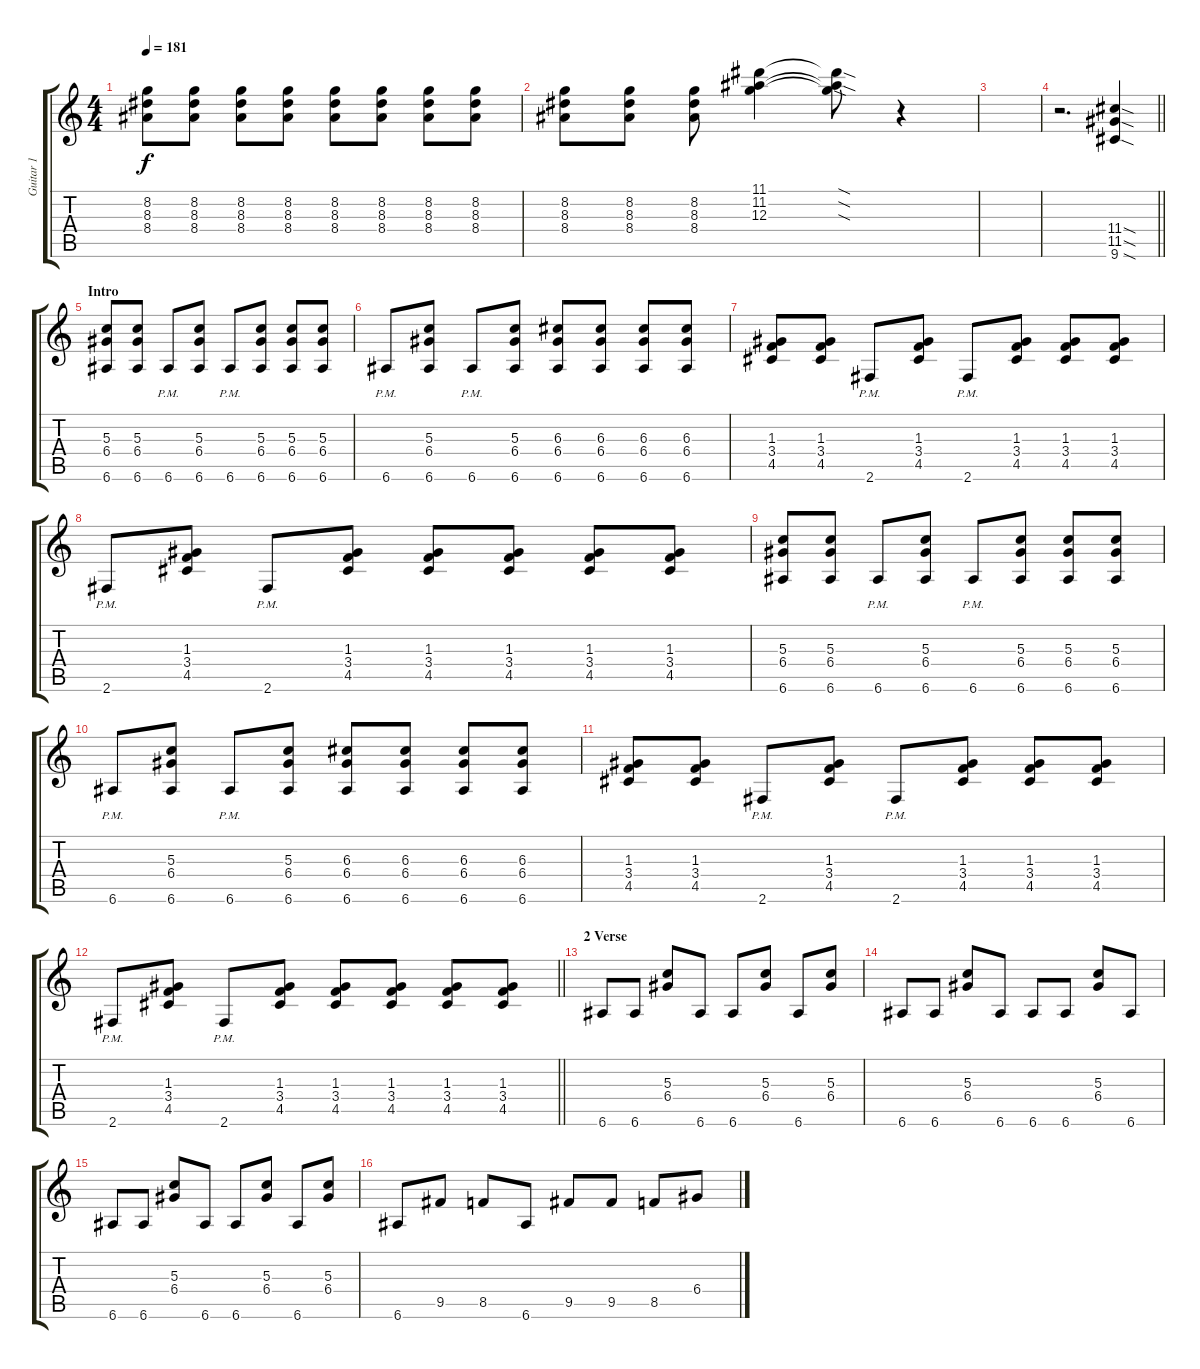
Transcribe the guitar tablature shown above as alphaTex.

\track ("Guitar 1" "Guitar 1") {instrument overdrivenguitar}
\staff {score tabs}
\tuning (E4 B3 G3 D3 A2 E2) {hide}
\ts (4 4)
\tempo 181
\clef g2
\ks c
(8.2{t} 8.3{t} 8.4{t}).8{dy f} (8.2 8.3 8.4).8 (8.2 8.3 8.4).8 (8.2 8.3 8.4).8 (8.2 8.3 8.4).8 (8.2 8.3 8.4).8 (8.2 8.3 8.4).8 (8.2 8.3 8.4).8 |
(8.2 8.3 8.4).8 (8.2 8.3 8.4).8 (8.2 8.3 8.4).8 (11.1 11.2 12.3).4 (11.1{sod t} 11.2{sod t} 12.3{sod t}).8 r.4 |
|
\barLineRight lightlight
r.2{d} (11.4{sod} 11.5{sod} 9.6{sod}).4 |
\section ("" "Intro")
(5.3 6.4 6.6).8 (5.3 6.4 6.6).8 6.6{pm}.8 (5.3 6.4 6.6).8 6.6{pm}.8 (5.3 6.4 6.6).8 (5.3 6.4 6.6).8 (5.3 6.4 6.6).8 |
6.6{pm}.8 (5.3 6.4 6.6).8 6.6{pm}.8 (5.3 6.4 6.6).8 (6.3 6.4 6.6).8 (6.3 6.4 6.6).8 (6.3 6.4 6.6).8 (6.3 6.4 6.6).8 |
(1.3 3.4 4.5).8 (1.3 3.4 4.5).8 2.6{pm}.8 (1.3 3.4 4.5).8 2.6{pm}.8 (1.3 3.4 4.5).8 (1.3 3.4 4.5).8 (1.3 3.4 4.5).8 |
2.6{pm}.8 (1.3 3.4 4.5).8 2.6{pm}.8 (1.3 3.4 4.5).8 (1.3 3.4 4.5).8 (1.3 3.4 4.5).8 (1.3 3.4 4.5).8 (1.3 3.4 4.5).8 |
(5.3 6.4 6.6).8 (5.3 6.4 6.6).8 6.6{pm}.8 (5.3 6.4 6.6).8 6.6{pm}.8 (5.3 6.4 6.6).8 (5.3 6.4 6.6).8 (5.3 6.4 6.6).8 |
6.6{pm}.8 (5.3 6.4 6.6).8 6.6{pm}.8 (5.3 6.4 6.6).8 (6.3 6.4 6.6).8 (6.3 6.4 6.6).8 (6.3 6.4 6.6).8 (6.3 6.4 6.6).8 |
(1.3 3.4 4.5).8 (1.3 3.4 4.5).8 2.6{pm}.8 (1.3 3.4 4.5).8 2.6{pm}.8 (1.3 3.4 4.5).8 (1.3 3.4 4.5).8 (1.3 3.4 4.5).8 |
\barLineRight lightlight
2.6{pm}.8 (1.3 3.4 4.5).8 2.6{pm}.8 (1.3 3.4 4.5).8 (1.3 3.4 4.5).8 (1.3 3.4 4.5).8 (1.3 3.4 4.5).8 (1.3 3.4 4.5).8 |
\section ("" "2 Verse")
6.6.8 6.6.8 (5.3 6.4).8 6.6.8 6.6.8 (5.3 6.4).8 6.6.8 (5.3 6.4).8 |
6.6.8 6.6.8 (5.3 6.4).8 6.6.8 6.6.8 6.6.8 (5.3 6.4).8 6.6.8 |
6.6.8 6.6.8 (5.3 6.4).8 6.6.8 6.6.8 (5.3 6.4).8 6.6.8 (5.3 6.4).8 |
6.6.8 9.5.8 8.5.8 6.6.8 9.5.8 9.5.8 8.5.8 6.4.8
